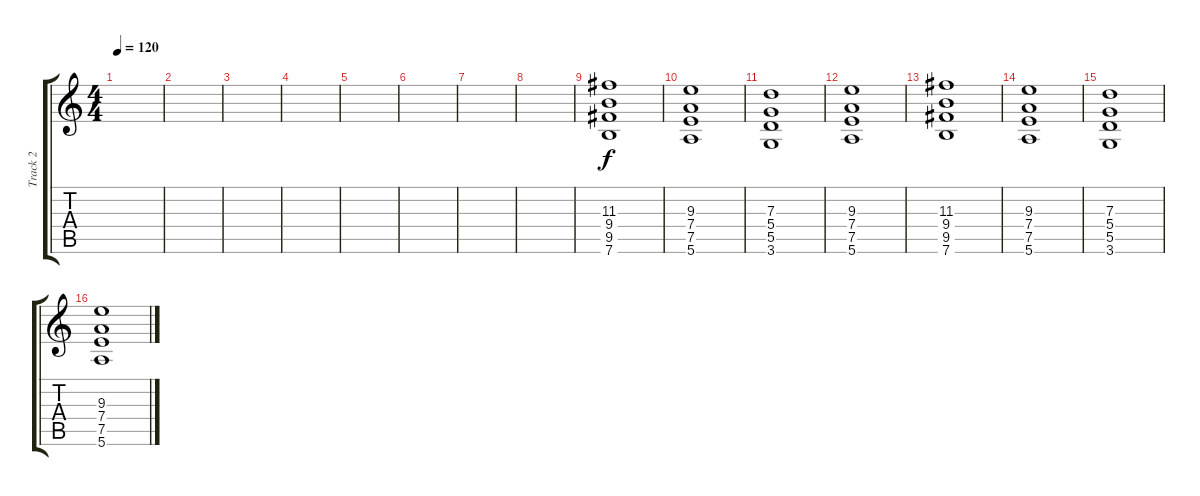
\track ("Track 2" "Track 2") {instrument overdrivenguitar}
\staff {score tabs}
\tuning (E4 B3 G3 D3 A2 E2) {hide}
\ts (4 4)
\tempo 120
\clef g2
\ks c
|
|
|
|
|
|
|
|
(11.3 9.4 9.5 7.6).1{volume 9} |
(9.3 7.4 7.5 5.6).1 |
(7.3 5.4 5.5 3.6).1 |
(9.3 7.4 7.5 5.6).1 |
(11.3 9.4 9.5 7.6).1 |
(9.3 7.4 7.5 5.6).1 |
(7.3 5.4 5.5 3.6).1 |
(9.3 7.4 7.5 5.6).1
